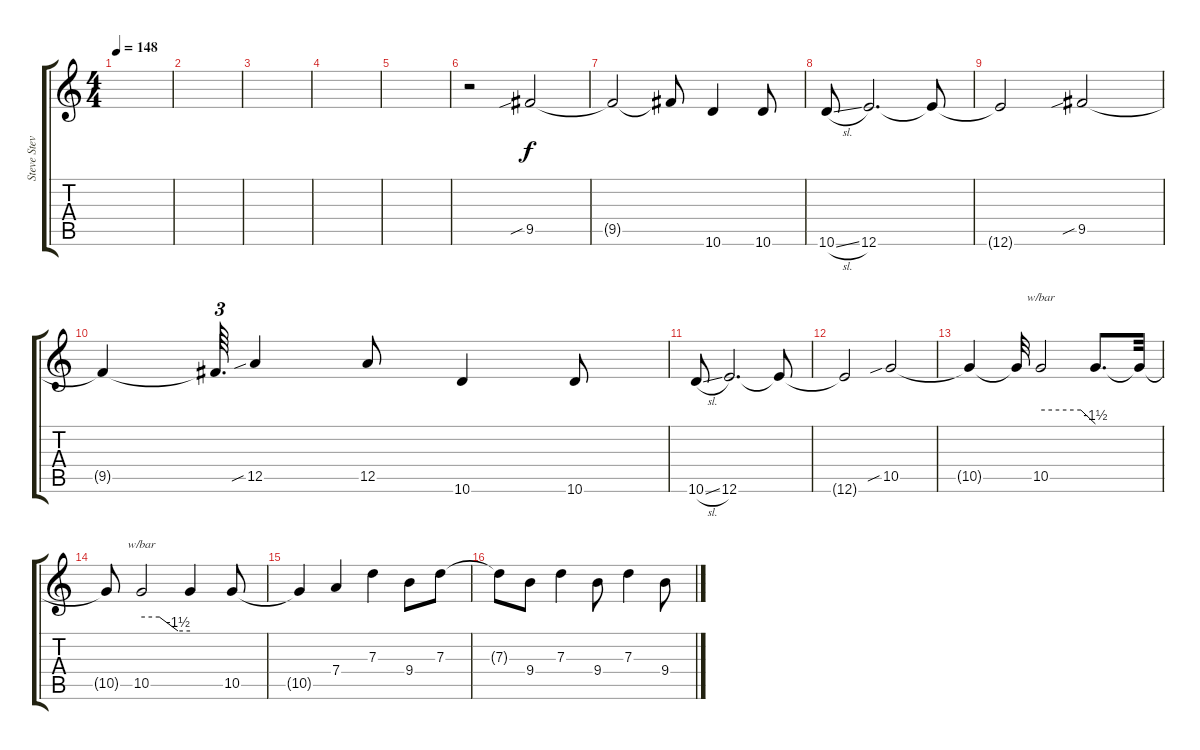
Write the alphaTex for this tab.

\track ("Steve Stevens" "Steve Stev") {instrument distortionguitar}
\staff {score tabs}
\tuning (E4 B3 G3 D3 A2 E2) {hide}
\ts (4 4)
\tempo 148
\clef g2
\ks c
|
|
|
|
|
r.2 9.5{sib}.2 |
9.5{t}.2 9.5{t}.8 10.6.4 10.6.8 |
10.6{sl}.8 12.6.2{d} 12.6{t}.8 |
12.6{t}.2 9.5{sib}.2 |
9.5{t}.4 9.5{t}.64{d tu (3 2)} 12.5{sib}.4 12.5.8 10.6.4 10.6.8 |
10.6{sl}.8 12.6.2{d} 12.6{t}.8 |
12.6{t}.2 10.5{sib}.2 |
10.5{t}.4 10.5{t}.32 10.5.2{tbe (custom default 0 0 44 0 60 -6)} 10.5{t}.8{d} 10.5{t}.32 |
10.5{t}.8 10.5.2{tbe (custom default 0 0 22 0 45 -6 60 -6)} 10.5{t}.4 10.5.8 |
10.5{t}.4 7.4.4 7.3.4 9.4.8 7.3.8 |
7.3{t}.8 9.4.8 7.3.4 9.4.8 7.3.4 9.4.8
